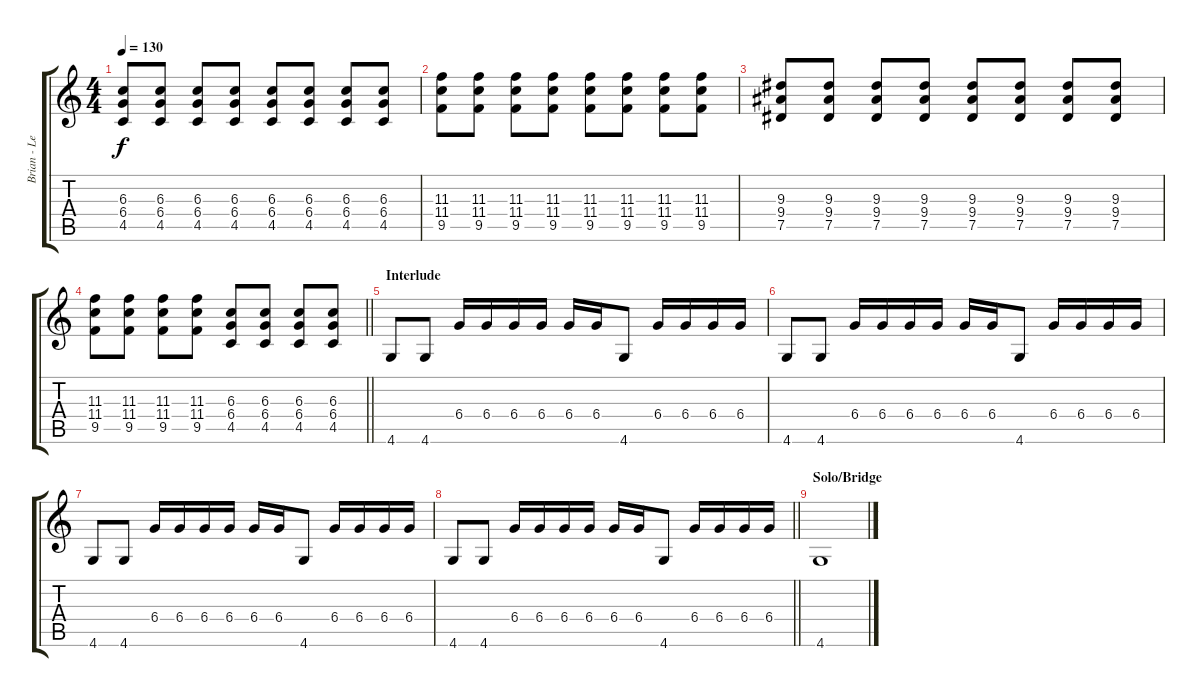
\track ("Brian - Lead Guitar" "Brian - Le") {instrument electricguitarclean}
\staff {score tabs}
\tuning (Eb4 Bb3 Gb3 Db3 Ab2 Eb2) {hide}
\ts (4 4)
\tempo 130
\clef g2
\ks c
(6.3 6.4 4.5).8{dy f} (6.3 6.4 4.5).8 (6.3 6.4 4.5).8 (6.3 6.4 4.5).8 (6.3 6.4 4.5).8 (6.3 6.4 4.5).8 (6.3 6.4 4.5).8 (6.3 6.4 4.5).8 |
(11.3 11.4 9.5).8 (11.3 11.4 9.5).8 (11.3 11.4 9.5).8 (11.3 11.4 9.5).8 (11.3 11.4 9.5).8 (11.3 11.4 9.5).8 (11.3 11.4 9.5).8 (11.3 11.4 9.5).8 |
(9.3 9.4 7.5).8 (9.3 9.4 7.5).8 (9.3 9.4 7.5).8 (9.3 9.4 7.5).8 (9.3 9.4 7.5).8 (9.3 9.4 7.5).8 (9.3 9.4 7.5).8 (9.3 9.4 7.5).8 |
\barLineRight lightlight
(11.3 11.4 9.5).8 (11.3 11.4 9.5).8 (11.3 11.4 9.5).8 (11.3 11.4 9.5).8 (6.3 6.4 4.5).8 (6.3 6.4 4.5).8 (6.3 6.4 4.5).8 (6.3 6.4 4.5).8 |
\section ("" "Interlude")
4.6.8 4.6.8 6.4.16 6.4.16 6.4.16 6.4.16 6.4.16 6.4.16 4.6.8 6.4.16 6.4.16 6.4.16 6.4.16 |
4.6.8 4.6.8 6.4.16 6.4.16 6.4.16 6.4.16 6.4.16 6.4.16 4.6.8 6.4.16 6.4.16 6.4.16 6.4.16 |
4.6.8 4.6.8 6.4.16 6.4.16 6.4.16 6.4.16 6.4.16 6.4.16 4.6.8 6.4.16 6.4.16 6.4.16 6.4.16 |
\barLineRight lightlight
4.6.8 4.6.8 6.4.16 6.4.16 6.4.16 6.4.16 6.4.16 6.4.16 4.6.8 6.4.16 6.4.16 6.4.16 6.4.16 |
\section ("" "Solo/Bridge")
4.6.1
